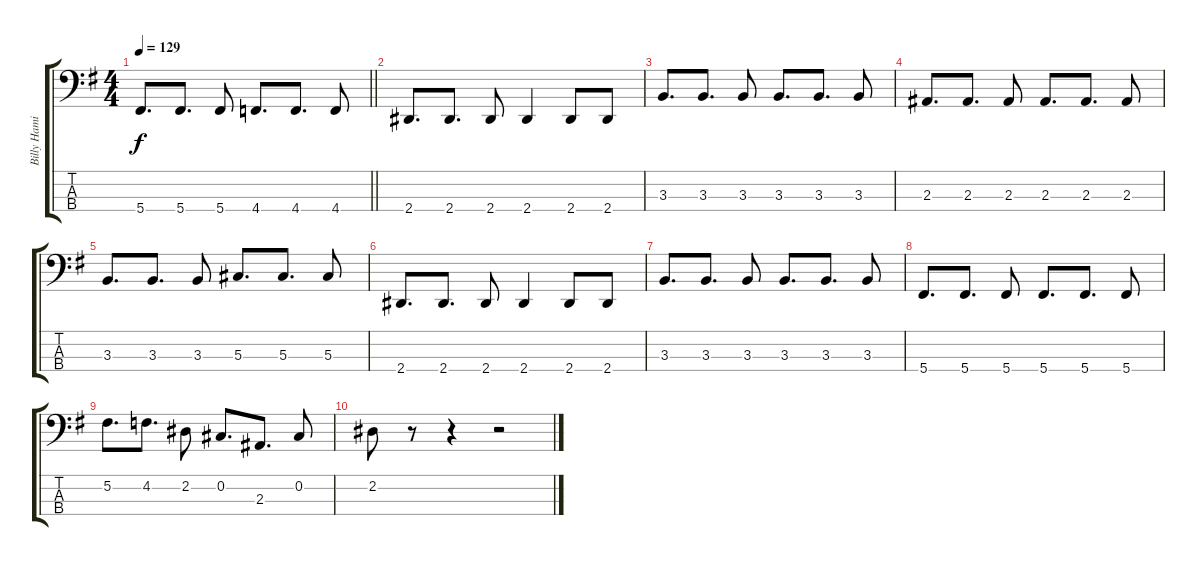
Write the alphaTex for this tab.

\track ("Billy Hamilton" "Billy Hami") {instrument electricbassfinger}
\staff {score tabs}
\tuning (Gb2 Db2 Ab1 Db1) {hide}
\ts (4 4)
\tempo 129
\clef f4
\barLineRight lightlight
\ks g
5.4.8{d dy f} 5.4.8{d} 5.4.8 4.4.8{d} 4.4.8{d} 4.4.8 |
2.4.8{d} 2.4.8{d} 2.4.8 2.4.4 2.4.8 2.4.8 |
3.3.8{d} 3.3.8{d} 3.3.8 3.3.8{d} 3.3.8{d} 3.3.8 |
2.3.8{d} 2.3.8{d} 2.3.8 2.3.8{d} 2.3.8{d} 2.3.8 |
3.3.8{d} 3.3.8{d} 3.3.8 5.3.8{d} 5.3.8{d} 5.3.8 |
2.4.8{d} 2.4.8{d} 2.4.8 2.4.4 2.4.8 2.4.8 |
3.3.8{d} 3.3.8{d} 3.3.8 3.3.8{d} 3.3.8{d} 3.3.8 |
5.4.8{d} 5.4.8{d} 5.4.8 5.4.8{d} 5.4.8{d} 5.4.8 |
5.2.8{d} 4.2.8{d} 2.2.8 0.2.8{d} 2.3.8{d} 0.2.8 |
2.2.8 r.8 r.4 r.2
